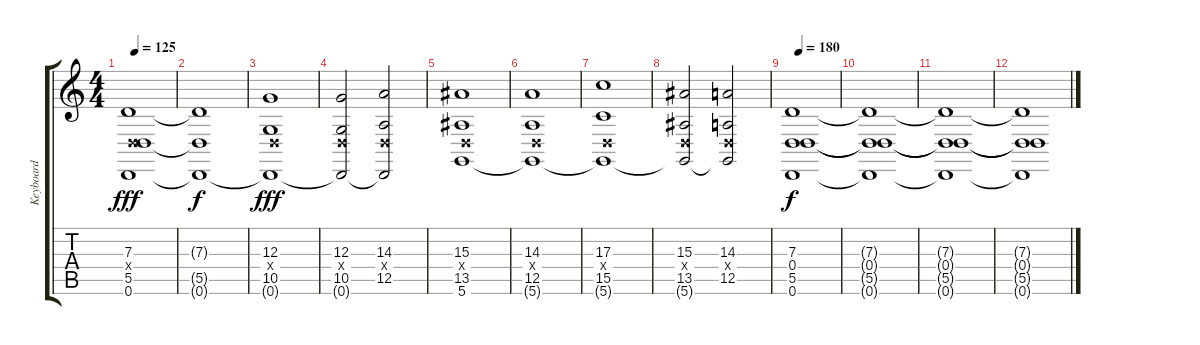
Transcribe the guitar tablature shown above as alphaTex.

\track ("Keyboard" "Keyboard") {instrument synthstrings2}
\staff {score tabs}
\tuning (E4 B3 G3 D3 A2 D2) {hide}
\ts (4 4)
\tempo 125
\clef g2
\ks c
(7.3 0.4{x} 5.5 0.6).1{dy fff} |
(7.3{t} 5.5{t} 0.6{t}).1{dy f} |
(12.3 0.4{x} 10.5 0.6{t}).1{dy fff} |
(12.3 0.4{x} 10.5 0.6{t}).2 (14.3 0.4{x} 12.5 0.6{t}).2 |
(15.3 0.4{x} 13.5 5.6).1 |
(14.3 0.4{x} 12.5 5.6{t}).1 |
(17.3 0.4{x} 15.5 5.6{t}).1 |
(15.3 0.4{x} 13.5 5.6{t}).2 (14.3 0.4{x} 12.5 5.6{t}).2 |
\tempo 180
(7.3 0.4 5.5 0.6).1{dy f} |
(7.3{t} 0.4{t} 5.5{t} 0.6{t}).1 |
(7.3{t} 0.4{t} 5.5{t} 0.6{t}).1 |
(7.3{t} 0.4{t} 5.5{t} 0.6{t}).1
